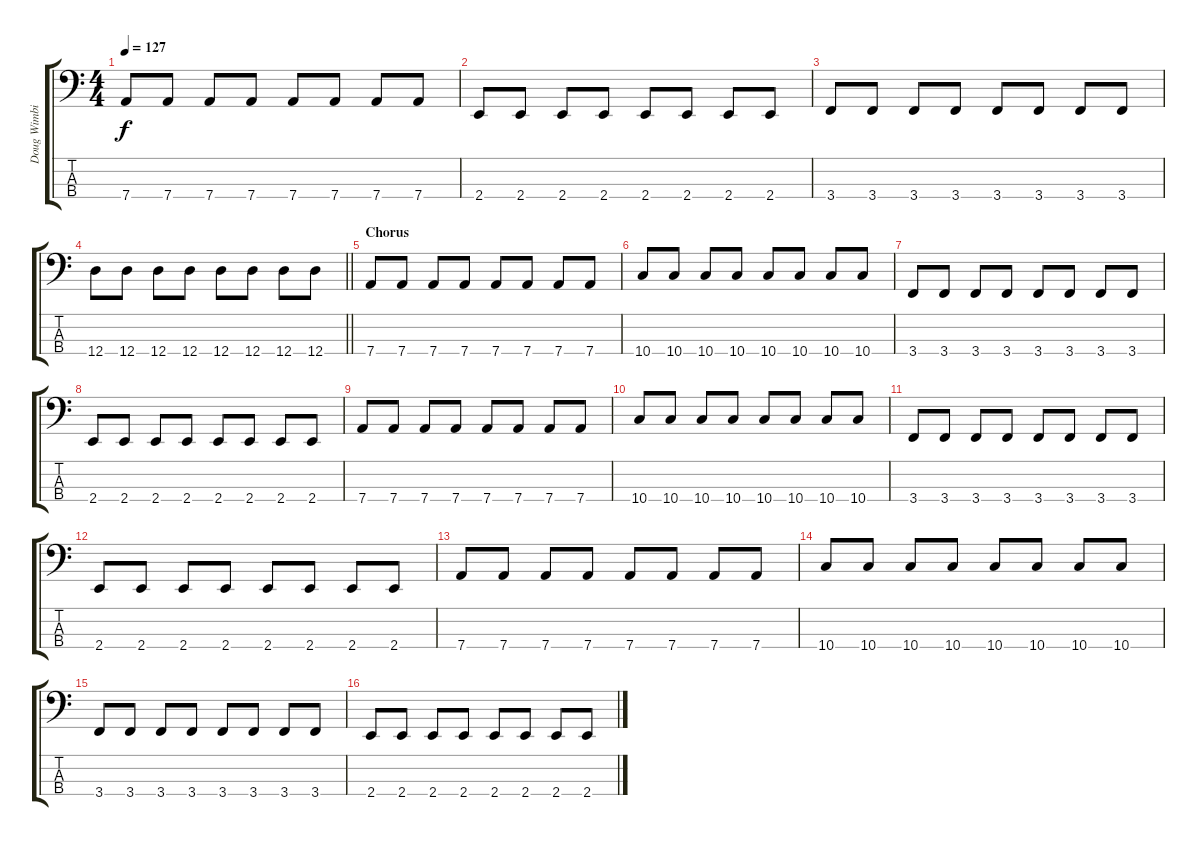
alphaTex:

\track ("Doug Wimbish" "Doug Wimbi") {instrument electricbassfinger}
\staff {score tabs}
\tuning (F2 C2 G1 D1) {hide}
\ts (4 4)
\tempo 127
\clef f4
\ks c
7.4.8{dy f} 7.4.8 7.4.8 7.4.8 7.4.8 7.4.8 7.4.8 7.4.8 |
2.4.8 2.4.8 2.4.8 2.4.8 2.4.8 2.4.8 2.4.8 2.4.8 |
3.4.8 3.4.8 3.4.8 3.4.8 3.4.8 3.4.8 3.4.8 3.4.8 |
\barLineRight lightlight
12.4.8 12.4.8 12.4.8 12.4.8 12.4.8 12.4.8 12.4.8 12.4.8 |
\section ("" "Chorus")
7.4.8 7.4.8 7.4.8 7.4.8 7.4.8 7.4.8 7.4.8 7.4.8 |
10.4.8 10.4.8 10.4.8 10.4.8 10.4.8 10.4.8 10.4.8 10.4.8 |
3.4.8 3.4.8 3.4.8 3.4.8 3.4.8 3.4.8 3.4.8 3.4.8 |
2.4.8 2.4.8 2.4.8 2.4.8 2.4.8 2.4.8 2.4.8 2.4.8 |
7.4.8 7.4.8 7.4.8 7.4.8 7.4.8 7.4.8 7.4.8 7.4.8 |
10.4.8 10.4.8 10.4.8 10.4.8 10.4.8 10.4.8 10.4.8 10.4.8 |
3.4.8 3.4.8 3.4.8 3.4.8 3.4.8 3.4.8 3.4.8 3.4.8 |
2.4.8 2.4.8 2.4.8 2.4.8 2.4.8 2.4.8 2.4.8 2.4.8 |
7.4.8 7.4.8 7.4.8 7.4.8 7.4.8 7.4.8 7.4.8 7.4.8 |
10.4.8 10.4.8 10.4.8 10.4.8 10.4.8 10.4.8 10.4.8 10.4.8 |
3.4.8 3.4.8 3.4.8 3.4.8 3.4.8 3.4.8 3.4.8 3.4.8 |
2.4.8 2.4.8 2.4.8 2.4.8 2.4.8 2.4.8 2.4.8 2.4.8
